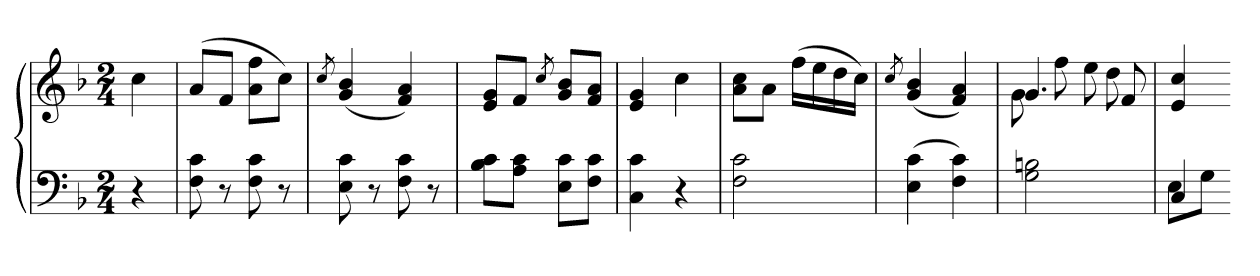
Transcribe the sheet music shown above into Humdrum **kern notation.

**kern	**kern
*part1	*part1
*staff2	*staff1
*clefF4	*clefG2
*k[b-]	*k[b-]
*F:	*F:
*M2/4	*M2/4
=	=
4r	4cc
=21	=21
8F 8c	(8aL
8r	8fJ
8F 8c	8a 8ffL
8r	8ccJ)
=22	=22
.	8qcc
8E 8c	(4g 4b-
8r	.
8F 8c	4f 4a)
8r	.
=23	=23
8B- 8cL	8e 8gL
8A 8cJ	8fJ
.	8qcc
8E 8cL	8g 8b-L
8F 8cJ	8f 8aJ
=24	=24
4C 4c	4e 4g
4r	4cc
=25	=25
2F 2c	8a 8ccL
.	8aJ
.	(16ffLL
.	16ee
.	16dd
.	16ccJJ)
=26	=26
.	8qcc
(4E 4c	(4g 4b-
4F 4c)	4f 4a)
=27	=27
*	*^
2G 2Bn	4.g	8g
.	.	8ff
.	.	8ee
.	8f	8dd
*	*v	*v
=28	=28
*^	*
4C	8EL	4e 4cc
.	8GJ	.
*v	*v	*
=-	=-
*-	*-
